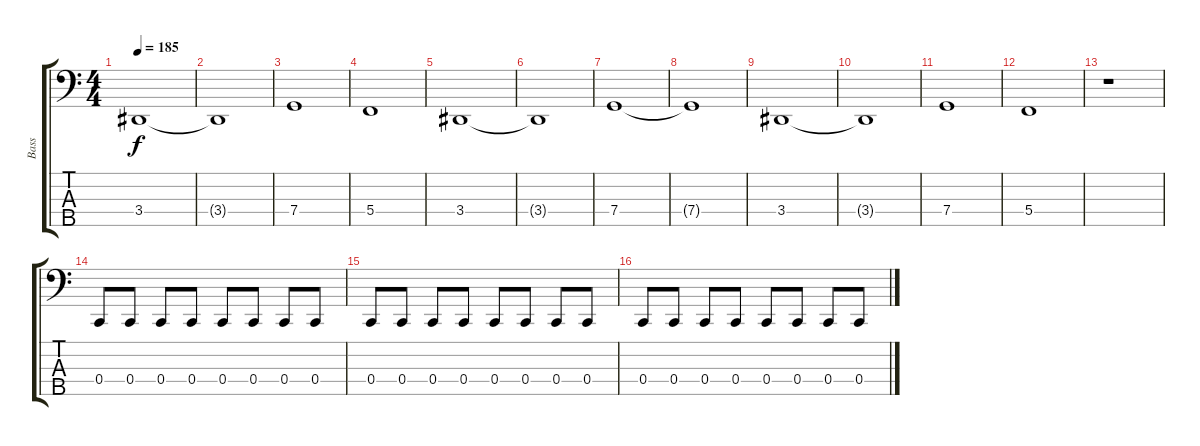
\track ("Bass" "Bass") {instrument electricbassfinger}
\staff {score tabs}
\tuning (Eb2 Bb1 F1 C1 G0) {hide}
\ts (4 4)
\tempo 185
\clef f4
\ks c
3.4.1{dy f} |
3.4{t}.1 |
7.4.1 |
5.4.1 |
3.4.1 |
3.4{t}.1 |
7.4.1 |
7.4{t}.1 |
3.4.1 |
3.4{t}.1 |
7.4.1 |
5.4.1 |
r.1 |
0.4.8 0.4.8 0.4.8 0.4.8 0.4.8 0.4.8 0.4.8 0.4.8 |
0.4.8 0.4.8 0.4.8 0.4.8 0.4.8 0.4.8 0.4.8 0.4.8 |
0.4.8 0.4.8 0.4.8 0.4.8 0.4.8 0.4.8 0.4.8 0.4.8
